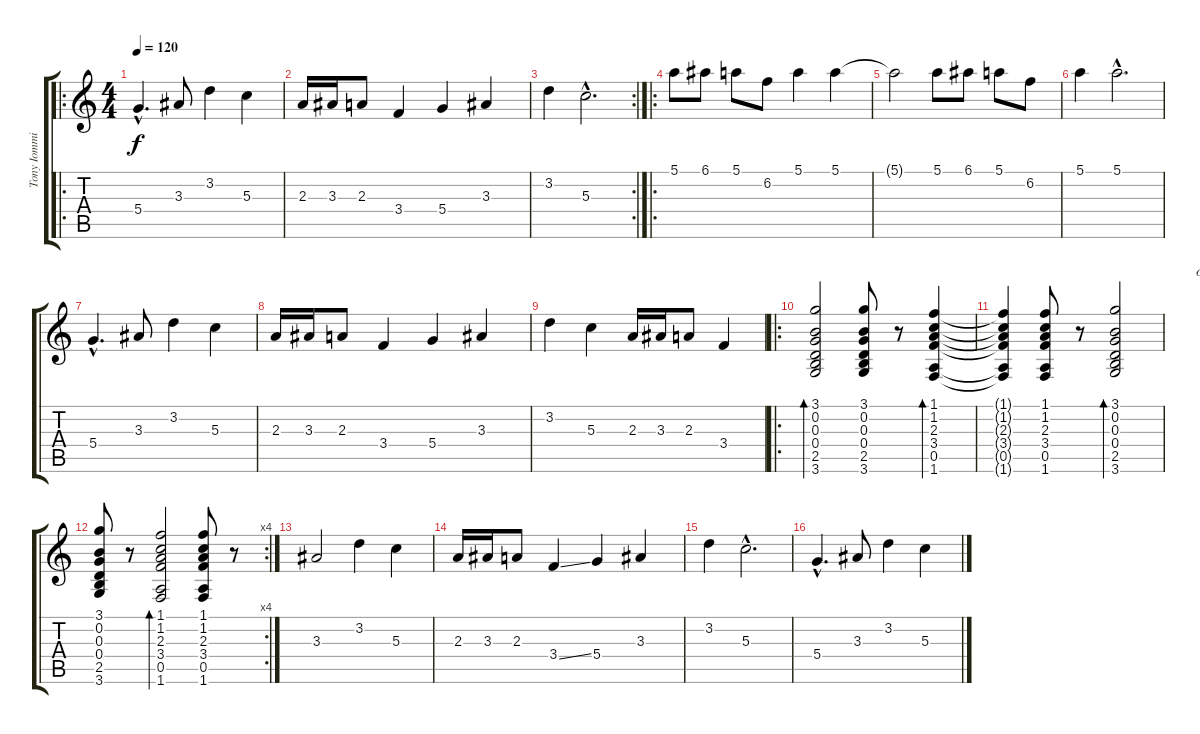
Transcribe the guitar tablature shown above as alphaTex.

\track ("Tony Iommi" "Tony Iommi") {instrument electricguitarclean}
\staff {score tabs}
\tuning (E4 B3 G3 D3 A2 E2) {hide}
\ro
\ts (4 4)
\tempo 120
\clef g2
\ks c
5.4{hac}.4{d dy f instrument electricguitarclean} 3.3.8 3.2.4 5.3.4 |
2.3.16 3.3.16 2.3.8 3.4.4 5.4.4 3.3.4 |
\rc 2
3.2.4 5.3{hac}.2{d} |
\ro
5.1.8 6.1.8 5.1.8 6.2.8 5.1.4 5.1.4 |
5.1{t}.2 5.1.8 6.1.8 5.1.8 6.2.8 |
5.1.4 5.1{hac}.2{d} |
5.4{hac}.4{d} 3.3.8 3.2.4 5.3.4 |
2.3.16 3.3.16 2.3.8 3.4.4 5.4.4 3.3.4 |
3.2.4 5.3.4 2.3.16 3.3.16 2.3.8 3.4.4 |
\ro
(3.1 0.2 0.3 0.4 2.5 3.6).2{bd 120} (3.1 0.2 0.3 0.4 2.5 3.6).8 r.8 (1.1 1.2 2.3 3.4 0.5 1.6).4{bd 120} |
(1.1{t} 1.2{t} 2.3{t} 3.4{t} 0.5{t} 1.6{t}).4 (1.1 1.2 2.3 3.4 0.5 1.6).8 r.8 (3.1 0.2 0.3 0.4 2.5 3.6).2{bd 120 txt "                           Originally 7 X repeated"} |
\rc 4
(3.1 0.2 0.3 0.4 2.5 3.6).8 r.8 (1.1 1.2 2.3 3.4 0.5 1.6).2{bd 120} (1.1 1.2 2.3 3.4 0.5 1.6).8 r.8 |
3.3.2 3.2.4 5.3.4 |
2.3.16 3.3.16 2.3.8 3.4{ss}.4 5.4.4 3.3.4 |
3.2.4 5.3{hac}.2{d} |
5.4{hac}.4{d} 3.3.8 3.2.4 5.3.4
